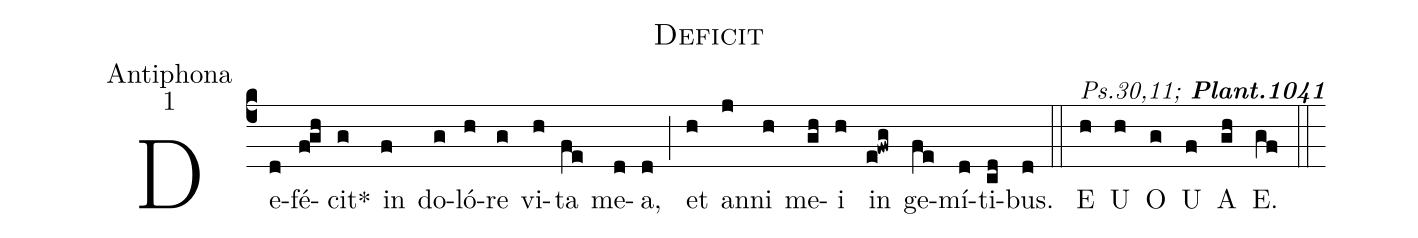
name:Deficit;
office-part:Antiphona;
mode:1;
commentary:{\itshape\mdseries Ps.30,11;\/} {\bfseries Plant.1041};
%%
(c4) De(d)fé(fgh)cit<sp>*</sp>(g) in(f) do(g)ló(h)re(g) vi(h)ta(fe) me(d)a,(d) (;)
et(h) an(j)ni(h) me(gh)i(h) in(e!fwg) ge(fe)mí(d)ti(cd)bus.(d) (::)
<eu>  E(h) U(h) O(g) U(f) A(gh) E.(gf) </eu> (::)
